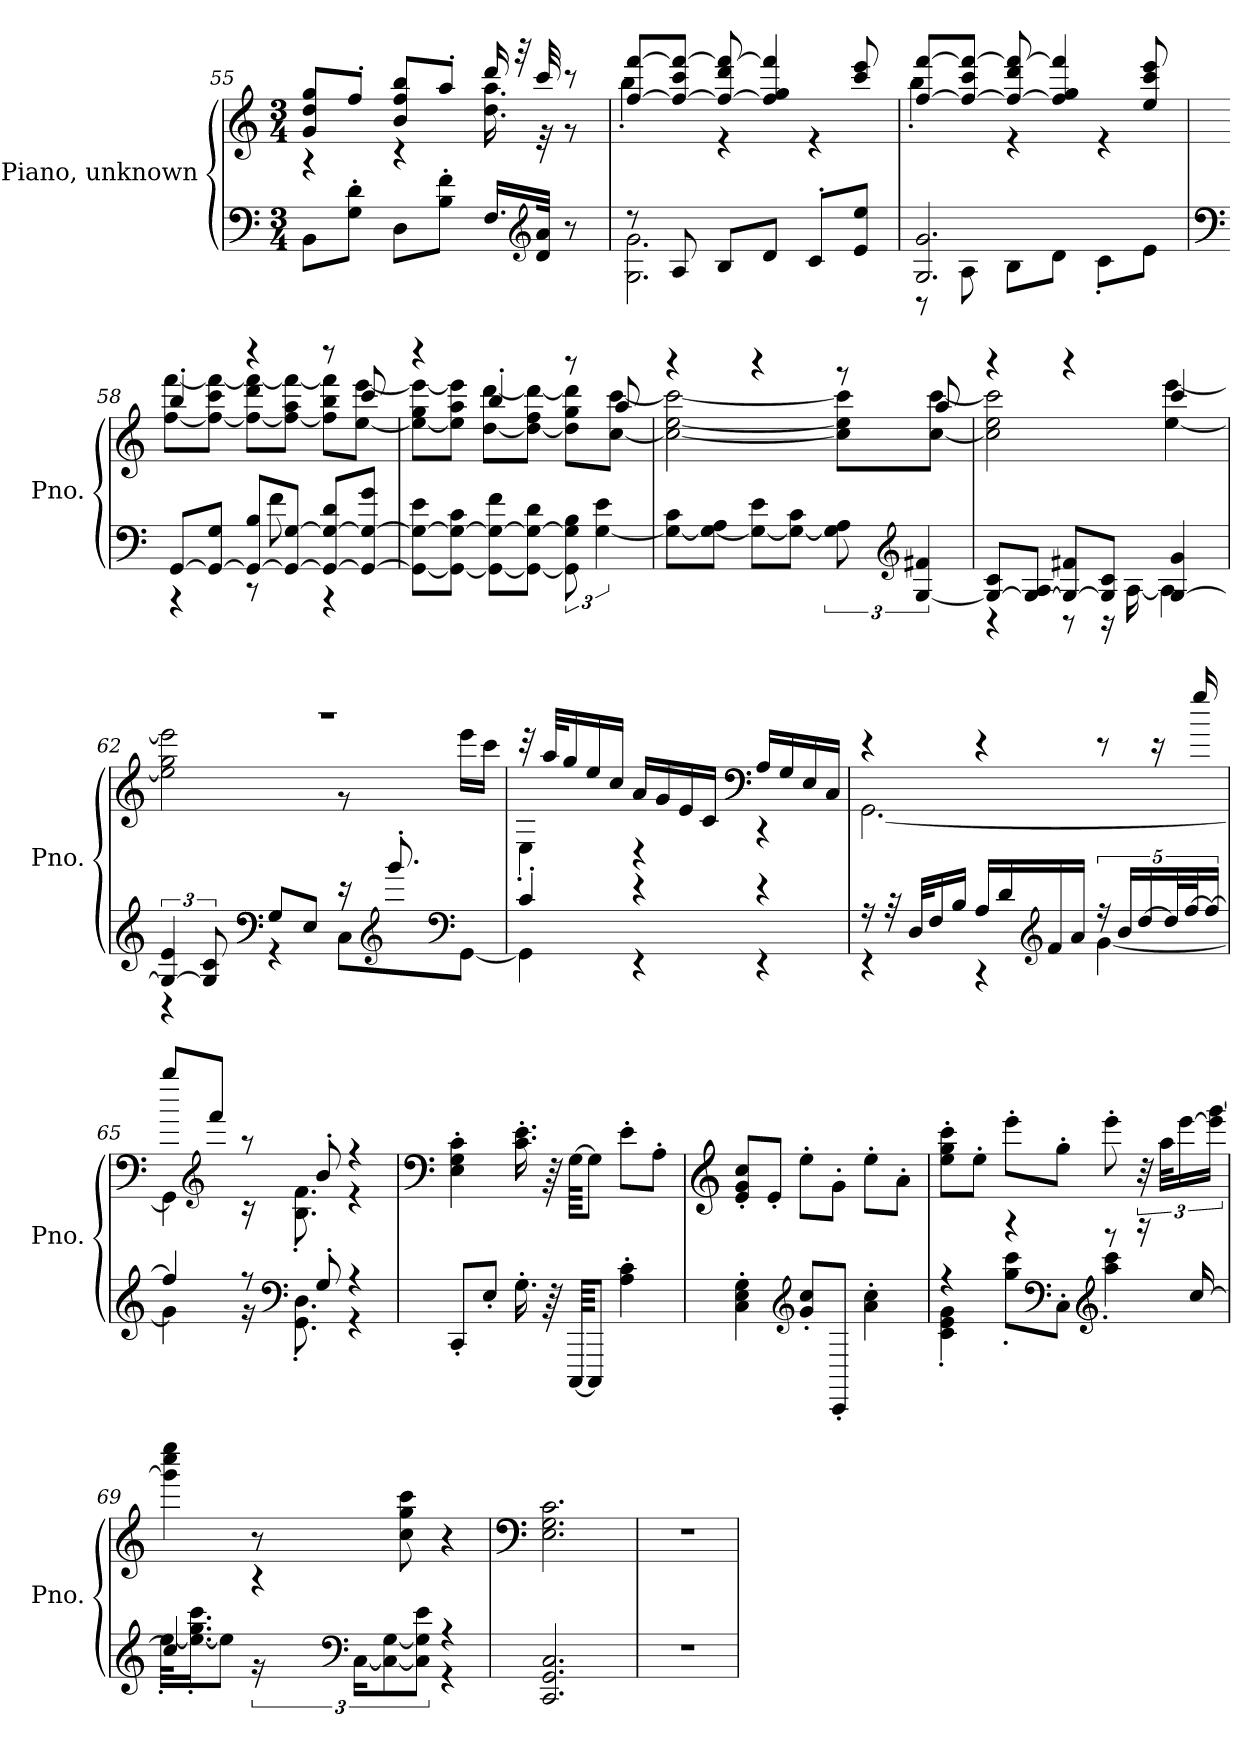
**kern	**kern
*part1	*part1
*staff2	*staff1
*I"Piano, unknown	*
*I'Pno.	*
*clefF4	*clefG2
*k[]	*k[]
*M3/4	*M3/4
=55	=55
*	*^
8BB\L	8g/ 8dd/ 8gg/L	4r
8G\' 8d\'J	8ff'/J	.
8D\L	8b/ 8ff/ 8bb/L	4r
8B\' 8f\'J	8aa'/J	.
16.F/LL	16ddd/	16.dd\ 16.aa\
.	32r	.
*clefG2	*	*
32d/ 32a/JJk	32ccc/	32r
8r	8r	8r
=56	=56	=56
*^	*	*
8r	2.G\ 2.g\	[8ff/ [8fff/L	4bb'\
8A/	.	8ff/_ 8ccc/ 8fff/_J	.
8B/L	.	8ff/_ 8ddd/ 8fff/_	4r
8d/J	.	4ff/] 4gg/ 4fff/]	.
8c'/L	.	.	4r
8e/ 8ee/J	.	8ccc/ 8eee/	.
!!LO:LB:g=z	!!
=57	=57	=57	=57
2.G/ 2.g/	8r	[8ff/ [8fff/L	4bb'\
.	8A\	8ff/_ 8ccc/ 8fff/_J	.
.	8B\L	8ff/_ 8ddd/ 8fff/_	4r
.	8d\J	4ff/] 4gg/ 4fff/]	.
.	8c'\L	.	4r
.	8e\J	8ee/ 8ccc/ 8eee/	.
=58	=58	=58	=58
*clefF4	*	*	*
[8GG/L	4r	4bb'/	[8ff\ [8fff\L
8GG/_ 8G/J	.	.	8ff\_ 8ccc\ 8fff\_J
8GG/_ 8B/L	8r	4r	8ff\_ 8ddd\ 8fff\_L
8GG/_ [8G/J	8f\	.	8ff\_ 8aa\ 8fff\_J
8GG/_ 8G/_ 8d/L	4r	8r	8ff\] 8bb\ 8fff\]L
8GG/_ 8G/_ 8g/J	.	8ccc/	[8ee\ [8eee\J
*v	*v	*	*
=59	=59	=59
8GG\_ 8G\_ 8e\L	4r	8ee\_ 8gg\ 8eee\_L
8GG\_ 8G\_ 8c\J	.	8ee\] 8aa\ 8eee\]J
8GG\_ 8G\_ 8f\L	4bb'/	[8dd\ [8ddd\L
8GG\_ 8G\_ 8d\J	.	8dd\_ 8ff\ 8ddd\_J
12GG\] 12G\] 12B\	8r	8dd\] 8gg\ 8ddd\]L
[6G\ 6e\	.	.
.	8aa/	[8cc\ [8ccc\J
!!LO:LB:g=z	!!
=60	=60	=60
8G\_ 8c\L	4r	2cc\_ [2ee\ 2ccc\_
8G\_ 8A\J	.	.
8G\_ 8e\L	4r	.
8G\_ 8c\J	.	.
12G\] 12A\	8r	8cc\] 8ee\] 8ccc\]L
*clefG2	*	*
[6G/ 6f#X/	.	.
.	8aa/	[8cc\ [8ccc\J
=61	=61	=61
*^	*	*
8G/_ 8c/L	4r	4r	2cc\] 2ee\ 2ccc\]
8G/_ 8A/J	.	.	.
8G/_ 8f#X/L	8r	4r	.
8G/] 8c/J	16r	.	.
.	[16A\	.	.
[4G/ 4g/	4A\]	4ccc/	[4ee\ [4eee\
=62	=62	=62	=62
6G/_ 6e/	4r	2.r	2ee\] 2gg\ 2eee\]
12G/] 12c/	.	.	.
*clefF4	*	*	*
8G/L	4r	.	.
8E/J	.	.	.
16r	8C\L	.	8r
*clefG2	*	*	*
8.ggg'/	.	.	.
*clefF4	*	*	*
.	[8GG\J	.	16eee\LL
.	.	.	16ccc\JJ
!!LO:PB:g=z	!!
=63	=63	=63	=63
4c'/	4GG\]	32r	4E'\
.	.	32aa/KLL	.
.	.	16gg/	.
.	.	16ee/	.
.	.	16cc/JJ	.
4r	4r	16a/LL	4r
.	.	16g/	.
.	.	16e/	.
.	.	16c/JJ	.
*	*	*clefF4	*
4r	4r	16A/LL	4r
.	.	16G/	.
.	.	16E/	.
.	.	16C/JJ	.
=64	=64	=64	=64
16r	4r	4r	[2.GG\
32r	.	.	.
32D/KLL	.	.	.
16F/	.	.	.
16B/JJ	.	.	.
16A/LL	4r	4r	.
16d/	.	.	.
*clefG2	*	*	*
16f/	.	.	.
16a/JJ	.	.	.
20r	[4g\	8r	.
20b/LL	.	.	.
[20dd/	.	.	.
.	.	16r	.
40dd/L]	.	.	.
[40ff/J	.	.	.
.	.	16gg/	.
20ff/JJ_	.	.	.
=65	=65	=65	=65
4ff/]	4g\]	8bb/L	4GG\]
*	*	*clefG2	*
.	.	8fff/J	.
8r	16r	8r	16r
*clefF4	*	*	*
.	8.GG\' 8.D\'	.	8.B\' 8.f\'
8G'/	.	8b'/	.
4r	4r	4r	4r
*v	*v	*	*
*	*v	*v
!!LO:LB:g=z
=66	=66
*	*clefF4
8CC'/L	4E\' 4G\' 4c\'
8E'/J	.
16.G'\	16.c\' 16.e\'
64r	64r
[64CCC/KKKL	[64G\KKKL
8CCC/J]	8G\J]
4A\' 4c\'	8e'\L
.	8A'\J
=67	=67
*	*clefG2
4C\' 4E\' 4G\'	8e/' 8g/' 8cc/'L
.	8e'/J
*clefG2	*
8g/' 8cc/'L	8ee'\L
8CC'/J	8g'\J
4a\' 4cc\'	8ee'\L
.	8a'\J
=68	=68
*^	*
4r	4c\' 4e\' 4g\'	8ee\' 8gg\' 8ccc\'L
.	.	8ee'\J
4r	8gg\' 8ccc\'L	8eee'\L
*clefF4	*	*
.	8C'\J	8gg'\J
*clefG2	*	*
8r	4aa\' 4ccc\'	8eee'\
16r	.	48r
.	.	48aa\KLL
.	.	[24eee\
[16cc/	.	.
.	.	24eee\] [24ggg\JJ
=69	=69	=69
4cc/]	[32ee'\KLL	4ggg\] 4cccc\ 4eeee\
.	16.ee\_' 16.gg\' 16.ccc\'J	.
.	8ee\J]	.
4r	24r	8r
*clefF4	*	*
.	[24C\KL	.
.	12C\_ [12G\	.
.	.	8cc\ 8gg\ 8ccc\
.	12C\] 12G\] 12e\J	.
4r	4r	4r
*v	*v	*
!!LO:LB:g=z
=70	=70
*	*clefF4
2.CC/ 2.GG/ 2.C/	2.E\ 2.G\ 2.c\
=71	=71
2.r	2.r
=	=
*-	*-
